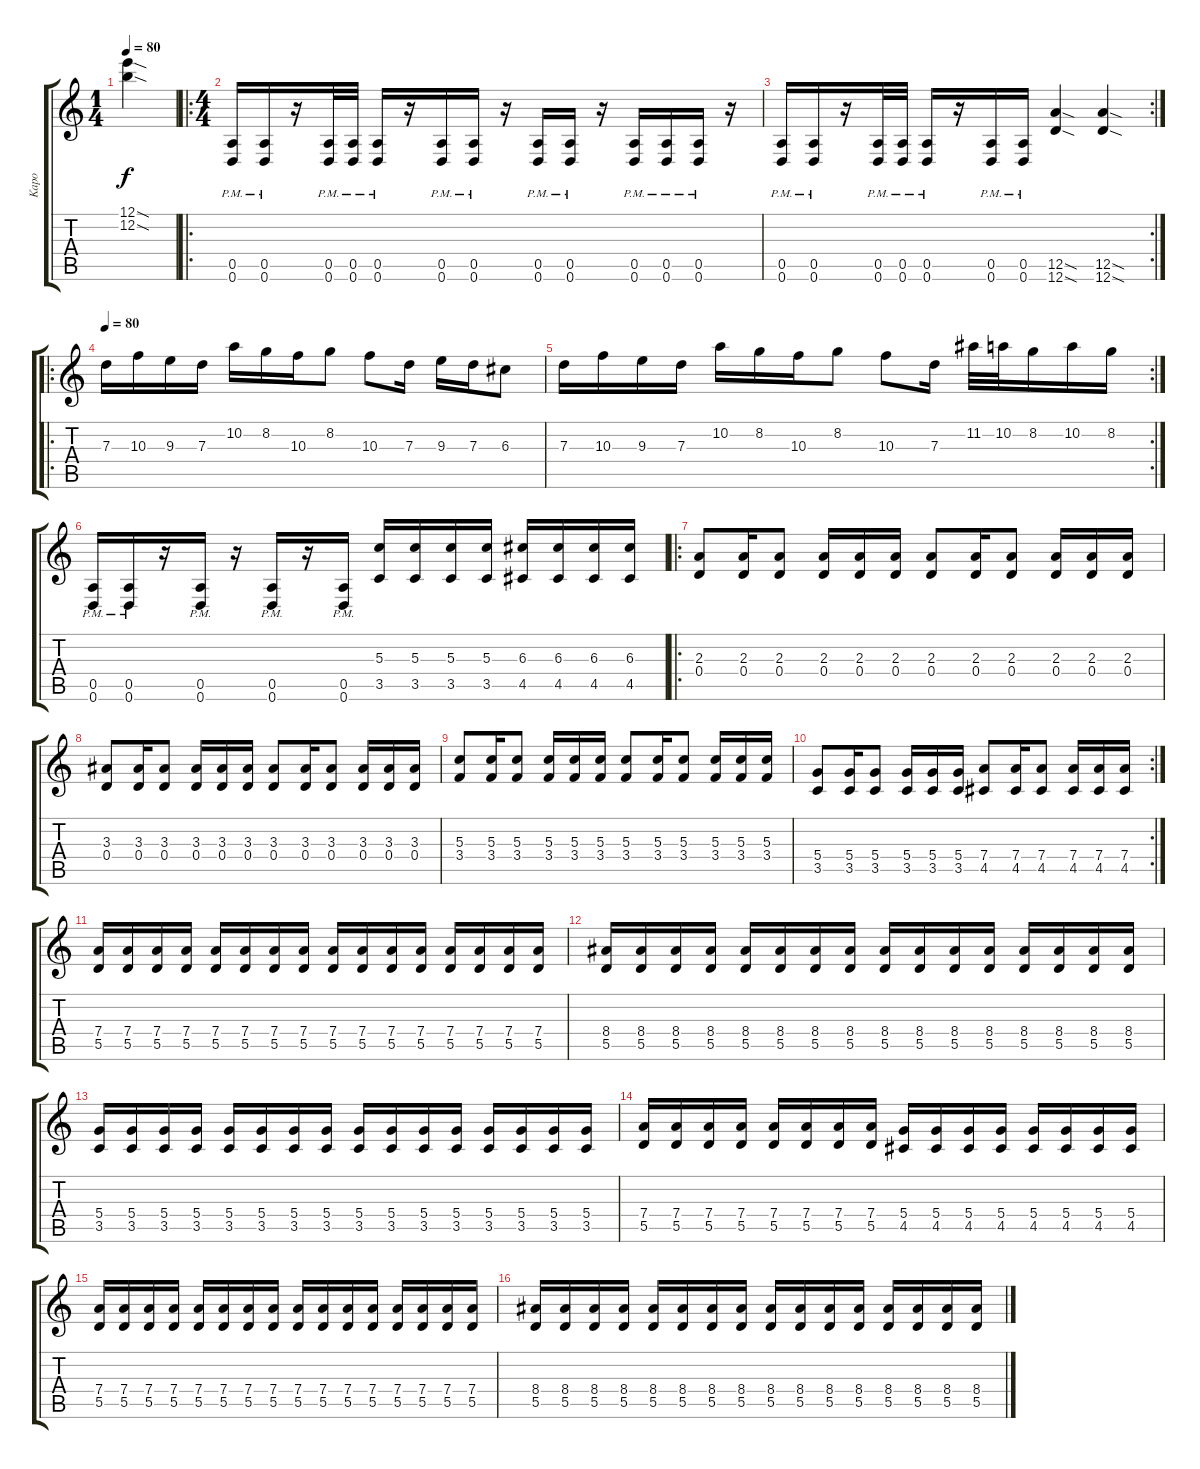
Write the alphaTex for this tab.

\track ("Kapo" "Kapo") {instrument distortionguitar}
\staff {score tabs}
\tuning (E4 B3 G3 D3 A2 D2) {hide}
\ts (1 4)
\tempo 80
\clef g2
\ks c
(12.1{sod} 12.2{sod}).4{dy f instrument distortionguitar} |
\ro
\ts (4 4)
(0.5{pm} 0.6{pm}).16 (0.5{pm} 0.6{pm}).16 r.16 (0.5{pm} 0.6{pm}).32 (0.5{pm} 0.6{pm}).32 (0.5{pm} 0.6{pm}).16 r.16 (0.5{pm} 0.6{pm}).16 (0.5{pm} 0.6{pm}).16 r.16 (0.5{pm} 0.6{pm}).16 (0.5{pm} 0.6{pm}).16 r.16 (0.5{pm} 0.6{pm}).16 (0.5{pm} 0.6{pm}).16 (0.5{pm} 0.6{pm}).16 r.16 |
\rc 2
(0.5{pm} 0.6{pm}).16 (0.5{pm} 0.6{pm}).16 r.16 (0.5{pm} 0.6{pm}).32 (0.5{pm} 0.6{pm}).32 (0.5{pm} 0.6{pm}).16 r.16 (0.5{pm} 0.6{pm}).16 (0.5{pm} 0.6{pm}).16 (12.5{sod} 12.6{sod}).4 (12.5{sod} 12.6{sod}).4 |
\ro
\tempo 80
7.3.16 10.3.16 9.3.16 7.3.16 10.2.16 8.2.16 10.3.16 8.2.8 10.3.8 7.3.16 9.3.16 7.3.16 6.3.8 |
\rc 2
7.3.16 10.3.16 9.3.16 7.3.16 10.2.16 8.2.16 10.3.16 8.2.8 10.3.8 7.3.16 11.2.32 10.2.32 8.2.16 10.2.16 8.2.16 |
(0.5{pm} 0.6{pm}).16 (0.5{pm} 0.6{pm}).16 r.16 (0.5{pm} 0.6{pm}).16 r.16 (0.5{pm} 0.6{pm}).16 r.16 (0.5{pm} 0.6{pm}).16 (5.3 3.5).16 (5.3 3.5).16 (5.3 3.5).16 (5.3 3.5).16 (6.3 4.5).16 (6.3 4.5).16 (6.3 4.5).16 (6.3 4.5).16 |
\ro
(2.3 0.4).8 (2.3 0.4).16 (2.3 0.4).8 (2.3 0.4).16 (2.3 0.4).16 (2.3 0.4).16 (2.3 0.4).8 (2.3 0.4).16 (2.3 0.4).8 (2.3 0.4).16 (2.3 0.4).16 (2.3 0.4).16 |
(3.3 0.4).8 (3.3 0.4).16 (3.3 0.4).8 (3.3 0.4).16 (3.3 0.4).16 (3.3 0.4).16 (3.3 0.4).8 (3.3 0.4).16 (3.3 0.4).8 (3.3 0.4).16 (3.3 0.4).16 (3.3 0.4).16 |
(5.3 3.4).8 (5.3 3.4).16 (5.3 3.4).8 (5.3 3.4).16 (5.3 3.4).16 (5.3 3.4).16 (5.3 3.4).8 (5.3 3.4).16 (5.3 3.4).8 (5.3 3.4).16 (5.3 3.4).16 (5.3 3.4).16 |
\rc 2
(5.4 3.5).8 (5.4 3.5).16 (5.4 3.5).8 (5.4 3.5).16 (5.4 3.5).16 (5.4 3.5).16 (7.4 4.5).8 (7.4 4.5).16 (7.4 4.5).8 (7.4 4.5).16 (7.4 4.5).16 (7.4 4.5).16 |
(7.4 5.5).16{instrument distortionguitar} (7.4 5.5).16 (7.4 5.5).16 (7.4 5.5).16 (7.4 5.5).16 (7.4 5.5).16 (7.4 5.5).16 (7.4 5.5).16 (7.4 5.5).16 (7.4 5.5).16 (7.4 5.5).16 (7.4 5.5).16 (7.4 5.5).16 (7.4 5.5).16 (7.4 5.5).16 (7.4 5.5).16 |
(8.4 5.5).16 (8.4 5.5).16 (8.4 5.5).16 (8.4 5.5).16 (8.4 5.5).16 (8.4 5.5).16 (8.4 5.5).16 (8.4 5.5).16 (8.4 5.5).16 (8.4 5.5).16 (8.4 5.5).16 (8.4 5.5).16 (8.4 5.5).16 (8.4 5.5).16 (8.4 5.5).16 (8.4 5.5).16 |
(5.4 3.5).16 (5.4 3.5).16 (5.4 3.5).16 (5.4 3.5).16 (5.4 3.5).16 (5.4 3.5).16 (5.4 3.5).16 (5.4 3.5).16 (5.4 3.5).16 (5.4 3.5).16 (5.4 3.5).16 (5.4 3.5).16 (5.4 3.5).16 (5.4 3.5).16 (5.4 3.5).16 (5.4 3.5).16 |
(7.4 5.5).16 (7.4 5.5).16 (7.4 5.5).16 (7.4 5.5).16 (7.4 5.5).16 (7.4 5.5).16 (7.4 5.5).16 (7.4 5.5).16 (5.4 4.5).16 (5.4 4.5).16 (5.4 4.5).16 (5.4 4.5).16 (5.4 4.5).16 (5.4 4.5).16 (5.4 4.5).16 (5.4 4.5).16 |
(7.4 5.5).16 (7.4 5.5).16 (7.4 5.5).16 (7.4 5.5).16 (7.4 5.5).16 (7.4 5.5).16 (7.4 5.5).16 (7.4 5.5).16 (7.4 5.5).16 (7.4 5.5).16 (7.4 5.5).16 (7.4 5.5).16 (7.4 5.5).16 (7.4 5.5).16 (7.4 5.5).16 (7.4 5.5).16 |
(8.4 5.5).16 (8.4 5.5).16 (8.4 5.5).16 (8.4 5.5).16 (8.4 5.5).16 (8.4 5.5).16 (8.4 5.5).16 (8.4 5.5).16 (8.4 5.5).16 (8.4 5.5).16 (8.4 5.5).16 (8.4 5.5).16 (8.4 5.5).16 (8.4 5.5).16 (8.4 5.5).16 (8.4 5.5).16
